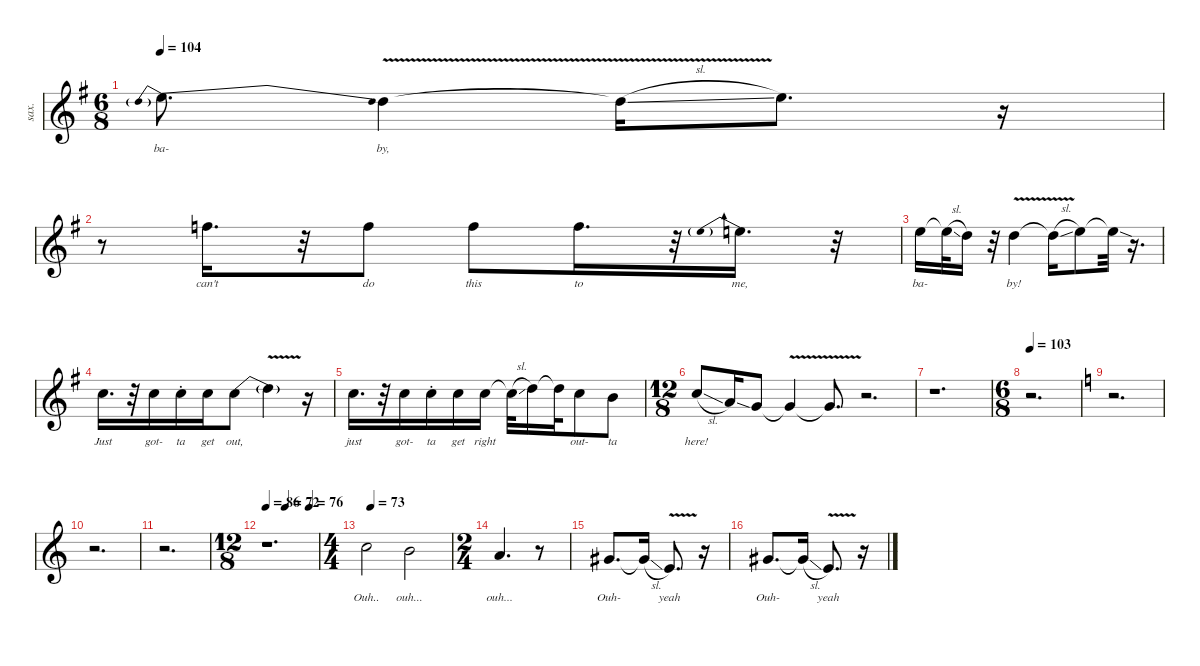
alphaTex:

\defaultSystemsLayout 4
\hideDynamics
\bracketExtendMode nobrackets
\otherSystemsTrackNameOrientation horizontal
\track ("Vocals Lead" "sax.") {instrument altosax}
\staff {score}
\tuning (E4 B3 G3 D3 A2 E2)
\displaytranspose 9
\ts (6 8)
\tempo 104
\clef g2
\ks g
10.3{be (prebendrelease 0 4 30 0)}.8{d lyrics (0 "ba-") lyrics (1 "") lyrics (2 "") lyrics (3 "") lyrics (4 "") dy ff beam Down} 10.3{v acc forcenatural}.4{lyrics (0 "by,") lyrics (1 "") lyrics (2 "") lyrics (3 "") lyrics (4 "") beam Down} 10.3{v sl t acc forcenatural}.16{beam Down} 12.3{acc forcenatural}.8{d lyrics (0 " ") lyrics (1 "") lyrics (2 "") lyrics (3 "") lyrics (4 "") beam Down} r.16{beam Down} |
r.8{beam Down} 9.2{acc forcenatural}.16{d lyrics (0 "can't") lyrics (1 "") lyrics (2 "") lyrics (3 "") lyrics (4 "") beam Down} r.32{beam Down} 9.2{acc forcenatural}.8{lyrics (0 "do") lyrics (1 "") lyrics (2 "") lyrics (3 "") lyrics (4 "") beam Down} 9.2{acc forcenatural}.8{lyrics (0 "this") lyrics (1 "") lyrics (2 "") lyrics (3 "") lyrics (4 "") beam Down} 9.2{acc forcenatural}.16{d lyrics (0 "to") lyrics (1 "") lyrics (2 "") lyrics (3 "") lyrics (4 "") beam Down} r.32{beam Down} 8.2{be (prebend 0 1 60 1) acc forcenatural}.16{d lyrics (0 "me,") lyrics (1 "") lyrics (2 "") lyrics (3 "") lyrics (4 "") beam Down} r.32{beam Down} |
8.2{acc forcenatural}.16{lyrics (0 "ba-") lyrics (1 "") lyrics (2 "") lyrics (3 "") lyrics (4 "") beam Down} 8.2{sl t acc forcenatural}.32{beam Down} 6.2{acc forcenatural}.16{lyrics (0 " ") lyrics (1 "") lyrics (2 "") lyrics (3 "") lyrics (4 "") beam Down} r.32{beam Down} 6.2{v acc forcenatural}.4{lyrics (0 "by!") lyrics (1 "") lyrics (2 "") lyrics (3 "") lyrics (4 "") beam Down} 6.2{v sl t acc forcenatural}.16{dy f beam Down} 8.2{acc forcenatural}.8{lyrics (0 " ") lyrics (1 "") lyrics (2 "") lyrics (3 "") lyrics (4 "") dy ff beam Down} 8.2{sod t acc forcenatural}.32{dy f beam Down} r.16{d beam Down} |
8.3{acc forcenatural}.16{d lyrics (0 "Just") lyrics (1 "") lyrics (2 "") lyrics (3 "") lyrics (4 "") dy ff beam Down} r.32{beam Down} 8.3{acc forcenatural}.16{lyrics (0 "got-") lyrics (1 "") lyrics (2 "") lyrics (3 "") lyrics (4 "") beam Down} 8.3{st acc forcenatural}.16{lyrics (0 "ta") lyrics (1 "") lyrics (2 "") lyrics (3 "") lyrics (4 "") beam Down} 8.3{acc forcenatural}.16{lyrics (0 "get") lyrics (1 "") lyrics (2 "") lyrics (3 "") lyrics (4 "") beam Down} 8.3{be (bend 0 0 60 4) acc forcenatural}.8{lyrics (0 "out,") lyrics (1 "") lyrics (2 "") lyrics (3 "") lyrics (4 "") beam Down} 8.3{v t}.4{dy f beam Down} r.16{beam Down} |
8.3{acc forcenatural}.16{d lyrics (0 "just") lyrics (1 "") lyrics (2 "") lyrics (3 "") lyrics (4 "") dy ff beam Down} r.32{beam Down} 8.3{acc forcenatural}.16{lyrics (0 "got-") lyrics (1 "") lyrics (2 "") lyrics (3 "") lyrics (4 "") beam Down} 8.3{st acc forcenatural}.16{lyrics (0 "ta") lyrics (1 "") lyrics (2 "") lyrics (3 "") lyrics (4 "") beam Down} 8.3{acc forcenatural}.16{lyrics (0 "get") lyrics (1 "") lyrics (2 "") lyrics (3 "") lyrics (4 "") beam Down} 8.3{acc forcenatural}.16{lyrics (0 "right") lyrics (1 "") lyrics (2 "") lyrics (3 "") lyrics (4 "") beam Down} 8.3{sl t acc forcenatural}.32{dy f beam Down} 10.3{acc forcenatural}.16{lyrics (0 " ") lyrics (1 "") lyrics (2 "") lyrics (3 "") lyrics (4 "") dy ff beam Down} 10.3{t acc forcenatural}.32{dy f beam Down} 8.3{acc forcenatural}.8{lyrics (0 "out-") lyrics (1 "") lyrics (2 "") lyrics (3 "") lyrics (4 "") dy ff beam Down} 7.3{acc forcenatural}.8{lyrics (0 "ta") lyrics (1 "") lyrics (2 "") lyrics (3 "") lyrics (4 "") beam Down} |
\ts (12 8)
\beaming (8 3 3 3 3)
8.3{sl acc forcenatural}.8{lyrics (0 "here!") lyrics (1 "") lyrics (2 "") lyrics (3 "") lyrics (4 "") beam Up} 5.3{ss acc forcenatural}.16{lyrics (0 " ") lyrics (1 "") lyrics (2 "") lyrics (3 "") lyrics (4 "") beam Up} 3.3{acc forcenatural}.8{lyrics (0 " ") lyrics (1 "") lyrics (2 "") lyrics (3 "") lyrics (4 "") beam Up} 3.3{v t acc forcenatural}.4{dy f beam Up} 3.3{v t acc forcenatural}.8{d beam Up} r.2{d beam Up} |
r.1{d beam Down} |
\ts (6 8)
\beaming (8 3 3)
\tempo 103
r.2{d beam Down} |
\ks c
r.2{d beam Down} |
r.2{d beam Down} |
r.2{d beam Down} |
\ts (12 8)
\beaming (8 3 3 3 3)
\tempo 86
\tempo (72 0.375)
\tempo (76 0.833333)
r.1{d beam Down} |
\ts (4 4)
\beaming (8 2 2 2 2)
\tempo (73 0.0625)
8.3.2{lyrics (0 "Ouh..") lyrics (1 "") lyrics (2 "") lyrics (3 "") lyrics (4 "") dy mf beam Down} 7.3.2{lyrics (0 "ouh...") lyrics (1 "") lyrics (2 "") lyrics (3 "") lyrics (4 "") beam Down} |
\ts (2 4)
\beaming (8 2 2)
5.3.4{d lyrics (0 "ouh...") lyrics (1 "") lyrics (2 "") lyrics (3 "") lyrics (4 "") beam Up} r.8{beam Up} |
9.4{acc #}.8{d lyrics (0 "Ouh-") lyrics (1 "") lyrics (2 "") lyrics (3 "") lyrics (4 "") dy mp beam Up} 9.4{sl t acc #}.16{beam Up} 5.4{v}.8{d lyrics (0 "yeah") lyrics (1 "") lyrics (2 "") lyrics (3 "") lyrics (4 "") beam Up} r.16{beam Up} |
9.4{acc #}.8{d lyrics (0 "Ouh-") lyrics (1 "") lyrics (2 "") lyrics (3 "") lyrics (4 "") beam Up} 9.4{sl t acc #}.16{beam Up} 5.4{v}.8{d lyrics (0 "yeah") lyrics (1 "") lyrics (2 "") lyrics (3 "") lyrics (4 "") beam Up} r.16{beam Up}
